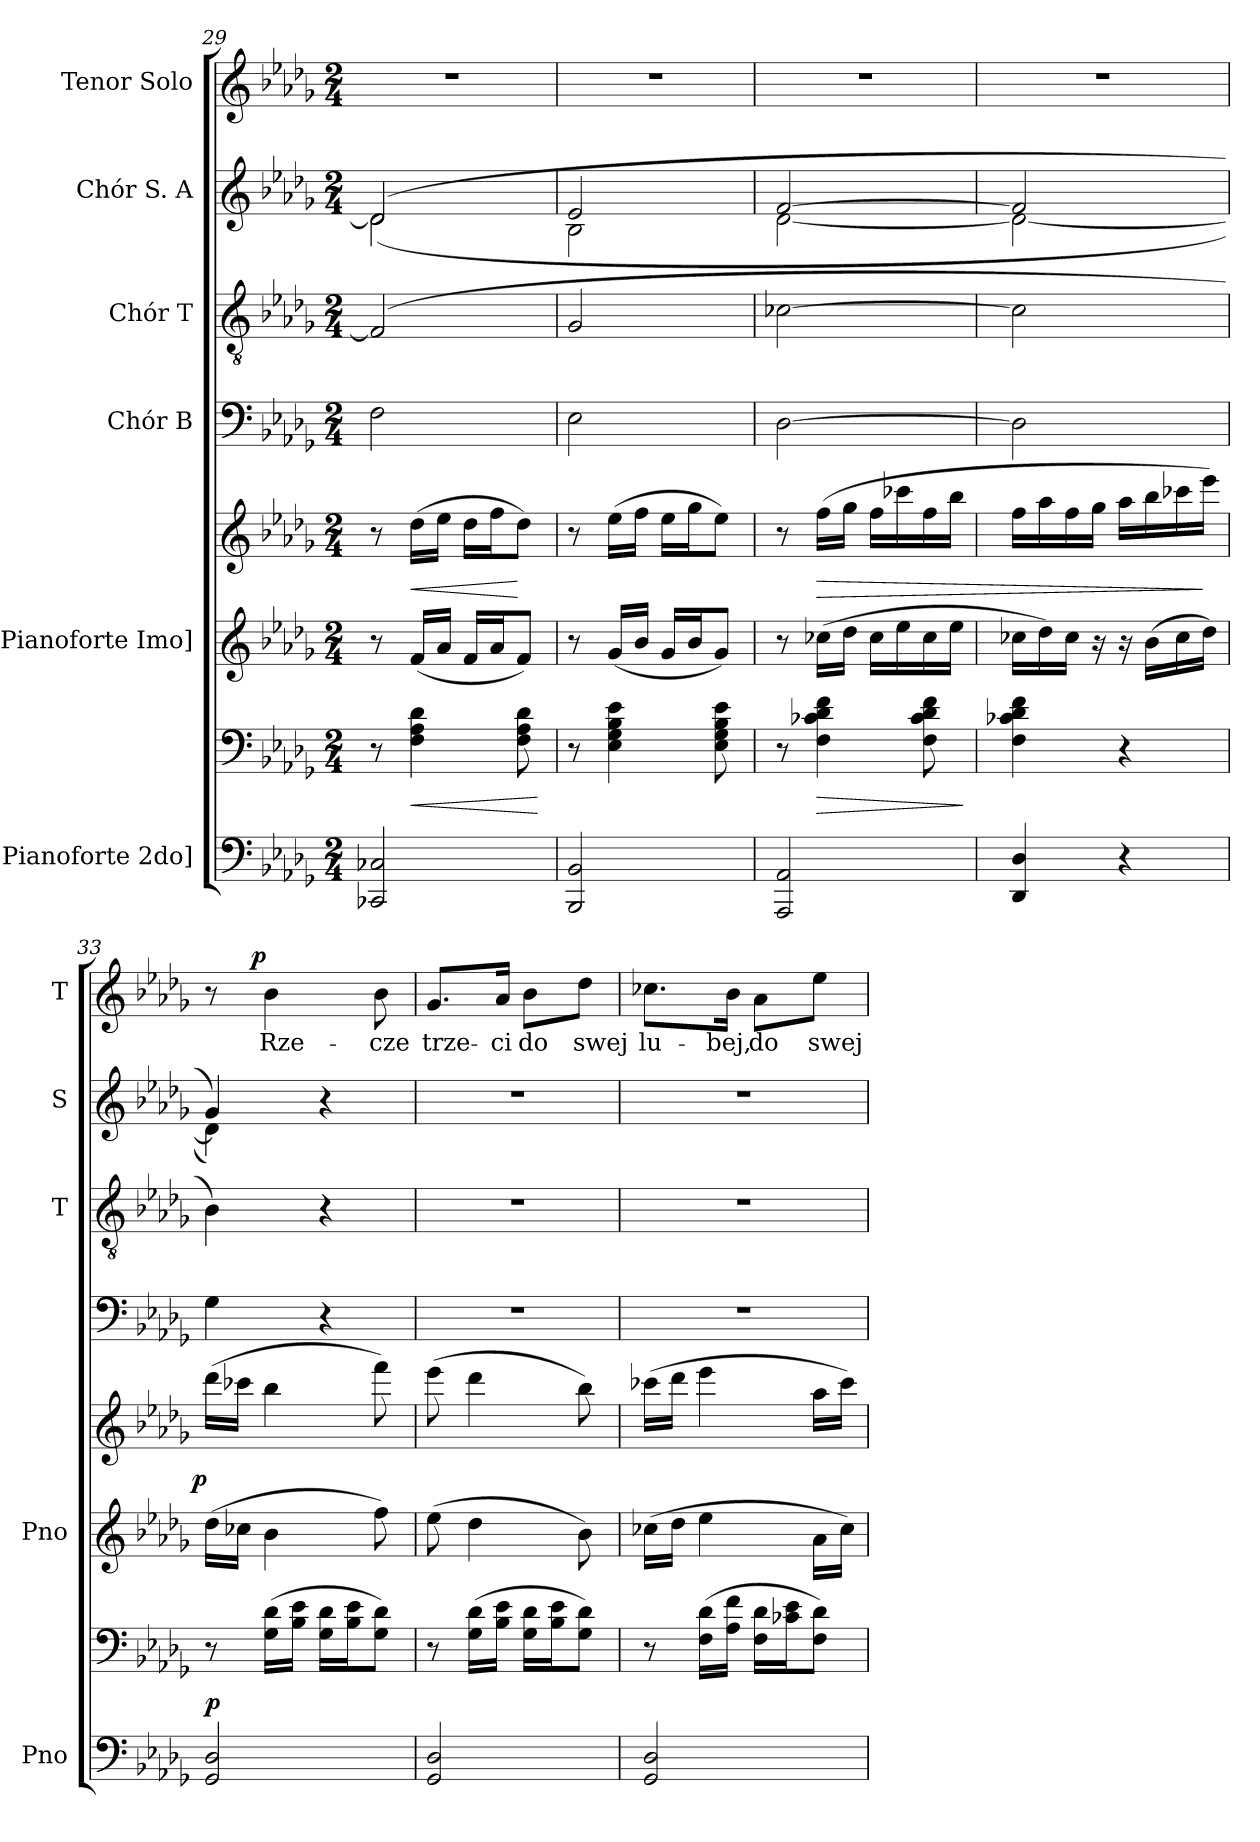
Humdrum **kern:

**kern	**kern	**dynam	**kern	**kern	**dynam	**kern	**kern	**kern	**kern	**text	**dynam
*part6	*part6	*part6	*part5	*part5	*part5	*part4	*part3	*part2	*part1	*part1	*part1
*staff8	*staff7	*staff7/8	*staff6	*staff5	*staff5/6	*staff4	*staff3	*staff2	*staff1	*staff1	*staff1
*I"[Pianoforte 2do]	*	*	*I"[Pianoforte Imo]	*	*	*I"Chór B	*I"Chór T	*I"Chór S. A	*I"Tenor Solo	*	*
*I'Pno	*	*	*I'Pno	*	*	*	*I'T	*I'S	*I'T	*	*
*clefF4	*clefF4	*	*clefG2	*clefG2	*	*clefF4	*clefGv2	*clefG2	*clefG2	*	*
*k[b-e-a-d-g-]	*k[b-e-a-d-g-]	*	*k[b-e-a-d-g-]	*k[b-e-a-d-g-]	*	*k[b-e-a-d-g-]	*k[b-e-a-d-g-]	*k[b-e-a-d-g-]	*k[b-e-a-d-g-]	*	*
*D-:	*D-:	*	*D-:	*D-:	*	*D-:	*D-:	*D-:	*D-:	*	*
*M2/4	*M2/4	*	*M2/4	*M2/4	*	*M2/4	*M2/4	*M2/4	*M2/4	*	*
=29	=29	=29	=29	=29	=29	=29	=29	=29	=29	=29	=29
*	*	*	*	*	*	*	*	*^	*	*	*
2CC-X/ 2C-X/	8r	.	8r	8r	.	2F\	(>2F/]	(>2d-/]	(<2d-\	2r	.	.
.	4F\ 4A-\ 4d-\	<	(<16f/LL	(>16dd-\LL	<	.	.	.	.	.	.	.
.	.	.	16a-/JJ	16ee-\JJ	.	.	.	.	.	.	.	.
.	.	.	16f/LL	16dd-\LL	.	.	.	.	.	.	.	.
.	.	.	16a-/J	16ff\J	.	.	.	.	.	.	.	.
.	8F\ 8A-\ 8d-\	.	8f/J)	8dd-\J)	[	.	.	.	.	.	.	.
*	*	*	*	*	*	*	*	*v	*v	*	*	*
.	.	[	.	.	.	.	.	.	.	.	.
=30	=30	=30	=30	=30	=30	=30	=30	=30	=30	=30	=30
*	*	*	*	*	*	*	*	*^	*	*	*
2BBB-/ 2BB-/	8r	.	8r	8r	.	2E-\	2G-/	2e-/	2B-\	2r	.	.
.	4E-\ 4G-\ 4B-\ 4e-\	.	(<16g-/LL	(>16ee-\LL	.	.	.	.	.	.	.	.
.	.	.	16b-/JJ	16ff\JJ	.	.	.	.	.	.	.	.
.	.	.	16g-/LL	16ee-\LL	.	.	.	.	.	.	.	.
.	.	.	16b-/J	16gg-\J	.	.	.	.	.	.	.	.
.	8E-\ 8G-\ 8B-\ 8e-\	.	8g-/J)	8ee-\J)	.	.	.	.	.	.	.	.
=31	=31	=31	=31	=31	=31	=31	=31	=31	=31	=31	=31	=31
2AAA-/ 2AA-/	8r	.	8r	8r	.	[2D-\	[2c-X\	[2f/	[<2d-\	2r	.	.
.	4F\ 4c-X\ 4d-\ 4f\	>	(>16cc-X\LL	(>16ff\LL	>	.	.	.	.	.	.	.
.	.	.	16dd-\JJ	16gg-\JJ	.	.	.	.	.	.	.	.
.	.	.	16cc-\LL	16ff\LL	.	.	.	.	.	.	.	.
.	.	.	16ee-\	16ccc-X\	.	.	.	.	.	.	.	.
.	8F\ 8c-\ 8d-\ 8f\	.	16cc-\	16ff\	.	.	.	.	.	.	.	.
.	.	.	16ee-\JJ	16bb-\JJ	.	.	.	.	.	.	.	.
*	*	*	*	*	*	*	*	*v	*v	*	*	*
.	.	]	.	.	.	.	.	.	.	.	.
=32	=32	=32	=32	=32	=32	=32	=32	=32	=32	=32	=32
*	*	*	*	*	*	*	*	*^	*	*	*
4DD-/ 4D-/	4F\ 4c-X\ 4d-\ 4f\	.	16cc-X\LL	16ff\LL	.	2D-\]	2c-\]	2f/]	2d-\_	2r	.	.
.	.	.	16dd-\)	16aa-\	.	.	.	.	.	.	.	.
.	.	.	16cc-\JJ	16ff\	.	.	.	.	.	.	.	.
.	.	.	16r	16gg-\JJ	.	.	.	.	.	.	.	.
4r	4r	.	16r	16aa-\LL	.	.	.	.	.	.	.	.
.	.	.	(>16b-\LL	16bb-\	.	.	.	.	.	.	.	.
.	.	.	16cc-\	16ccc-X\	.	.	.	.	.	.	.	.
.	.	.	16dd-\JJ)	16eee-\JJ)	]	.	.	.	.	.	.	.
=33	=33	=33	=33	=33	=33	=33	=33	=33	=33	=33	=33	=33
!	!	!	!	!	!LO:DY:rj	!	!	!	!	!	!	!
2GG-/ 2D-/	8r	p	(>16dd-\LL	(>16ddd-\LL	p	4G-\	4B-\)	4g-/)	4d-\])	8r	.	.
.	.	.	16cc-X\JJ	16ccc-X\JJ	.	.	.	.	.	.	.	.
!	!	!	!	!	!	!	!	!	!	!	!	!LO:DY:a:rj
.	(>16G-\ 16d-\LL	.	4b-\	4bb-\	.	.	.	.	.	4b-\	Rze-	p
.	16B-\ 16e-\JJ	.	.	.	.	.	.	.	.	.	.	.
.	16G-\ 16d-\LL	.	.	.	.	4r	4r	4r	4rcyy	.	.	.
.	16B-\ 16e-\J	.	.	.	.	.	.	.	.	.	.	.
.	8G-\ 8d-\J)	.	8ff\)	8fff\)	.	.	.	.	.	8b-\	-cze	.
*	*	*	*	*	*	*	*	*v	*v	*	*	*
=34	=34	=34	=34	=34	=34	=34	=34	=34	=34	=34	=34
2GG-/ 2D-/	8r	.	(>8ee-\	(>8eee-\	.	2r	2r	2r	8.g-/L	trze-	.
.	(>16G-\ 16d-\LL	.	4dd-\	4ddd-\	.	.	.	.	.	.	.
.	16B-\ 16e-\JJ	.	.	.	.	.	.	.	16a-/Jk	-ci	.
.	16G-\ 16d-\LL	.	.	.	.	.	.	.	8b-\L	do	.
.	16B-\ 16e-\J	.	.	.	.	.	.	.	.	.	.
.	8G-\ 8d-\J)	.	8b-\)	8bb-\)	.	.	.	.	8dd-\J	swej	.
=35	=35	=35	=35	=35	=35	=35	=35	=35	=35	=35	=35
2GG-/ 2D-/	8r	.	(>16cc-X\LL	(>16ccc-X\LL	.	2r	2r	2r	8.cc-X\L	lu-	.
.	.	.	16dd-\JJ	16ddd-\JJ	.	.	.	.	.	.	.
.	(>16F\ 16d-\LL	.	4ee-\	4eee-\	.	.	.	.	.	.	.
.	16A-\ 16f\JJ	.	.	.	.	.	.	.	16b-\Jk	-bej,	.
.	16F\ 16d-\LL	.	.	.	.	.	.	.	8a-\L	do	.
.	16c-X\ 16e-\J	.	.	.	.	.	.	.	.	.	.
.	8F\ 8d-\J)	.	16a-\LL	16aa-\LL	.	.	.	.	8ee-\J	swej	.
.	.	.	16cc-\JJ)	16ccc-\JJ)	.	.	.	.	.	.	.
=	=	=	=	=	=	=	=	=	=	=	=
*-	*-	*-	*-	*-	*-	*-	*-	*-	*-	*-	*-
